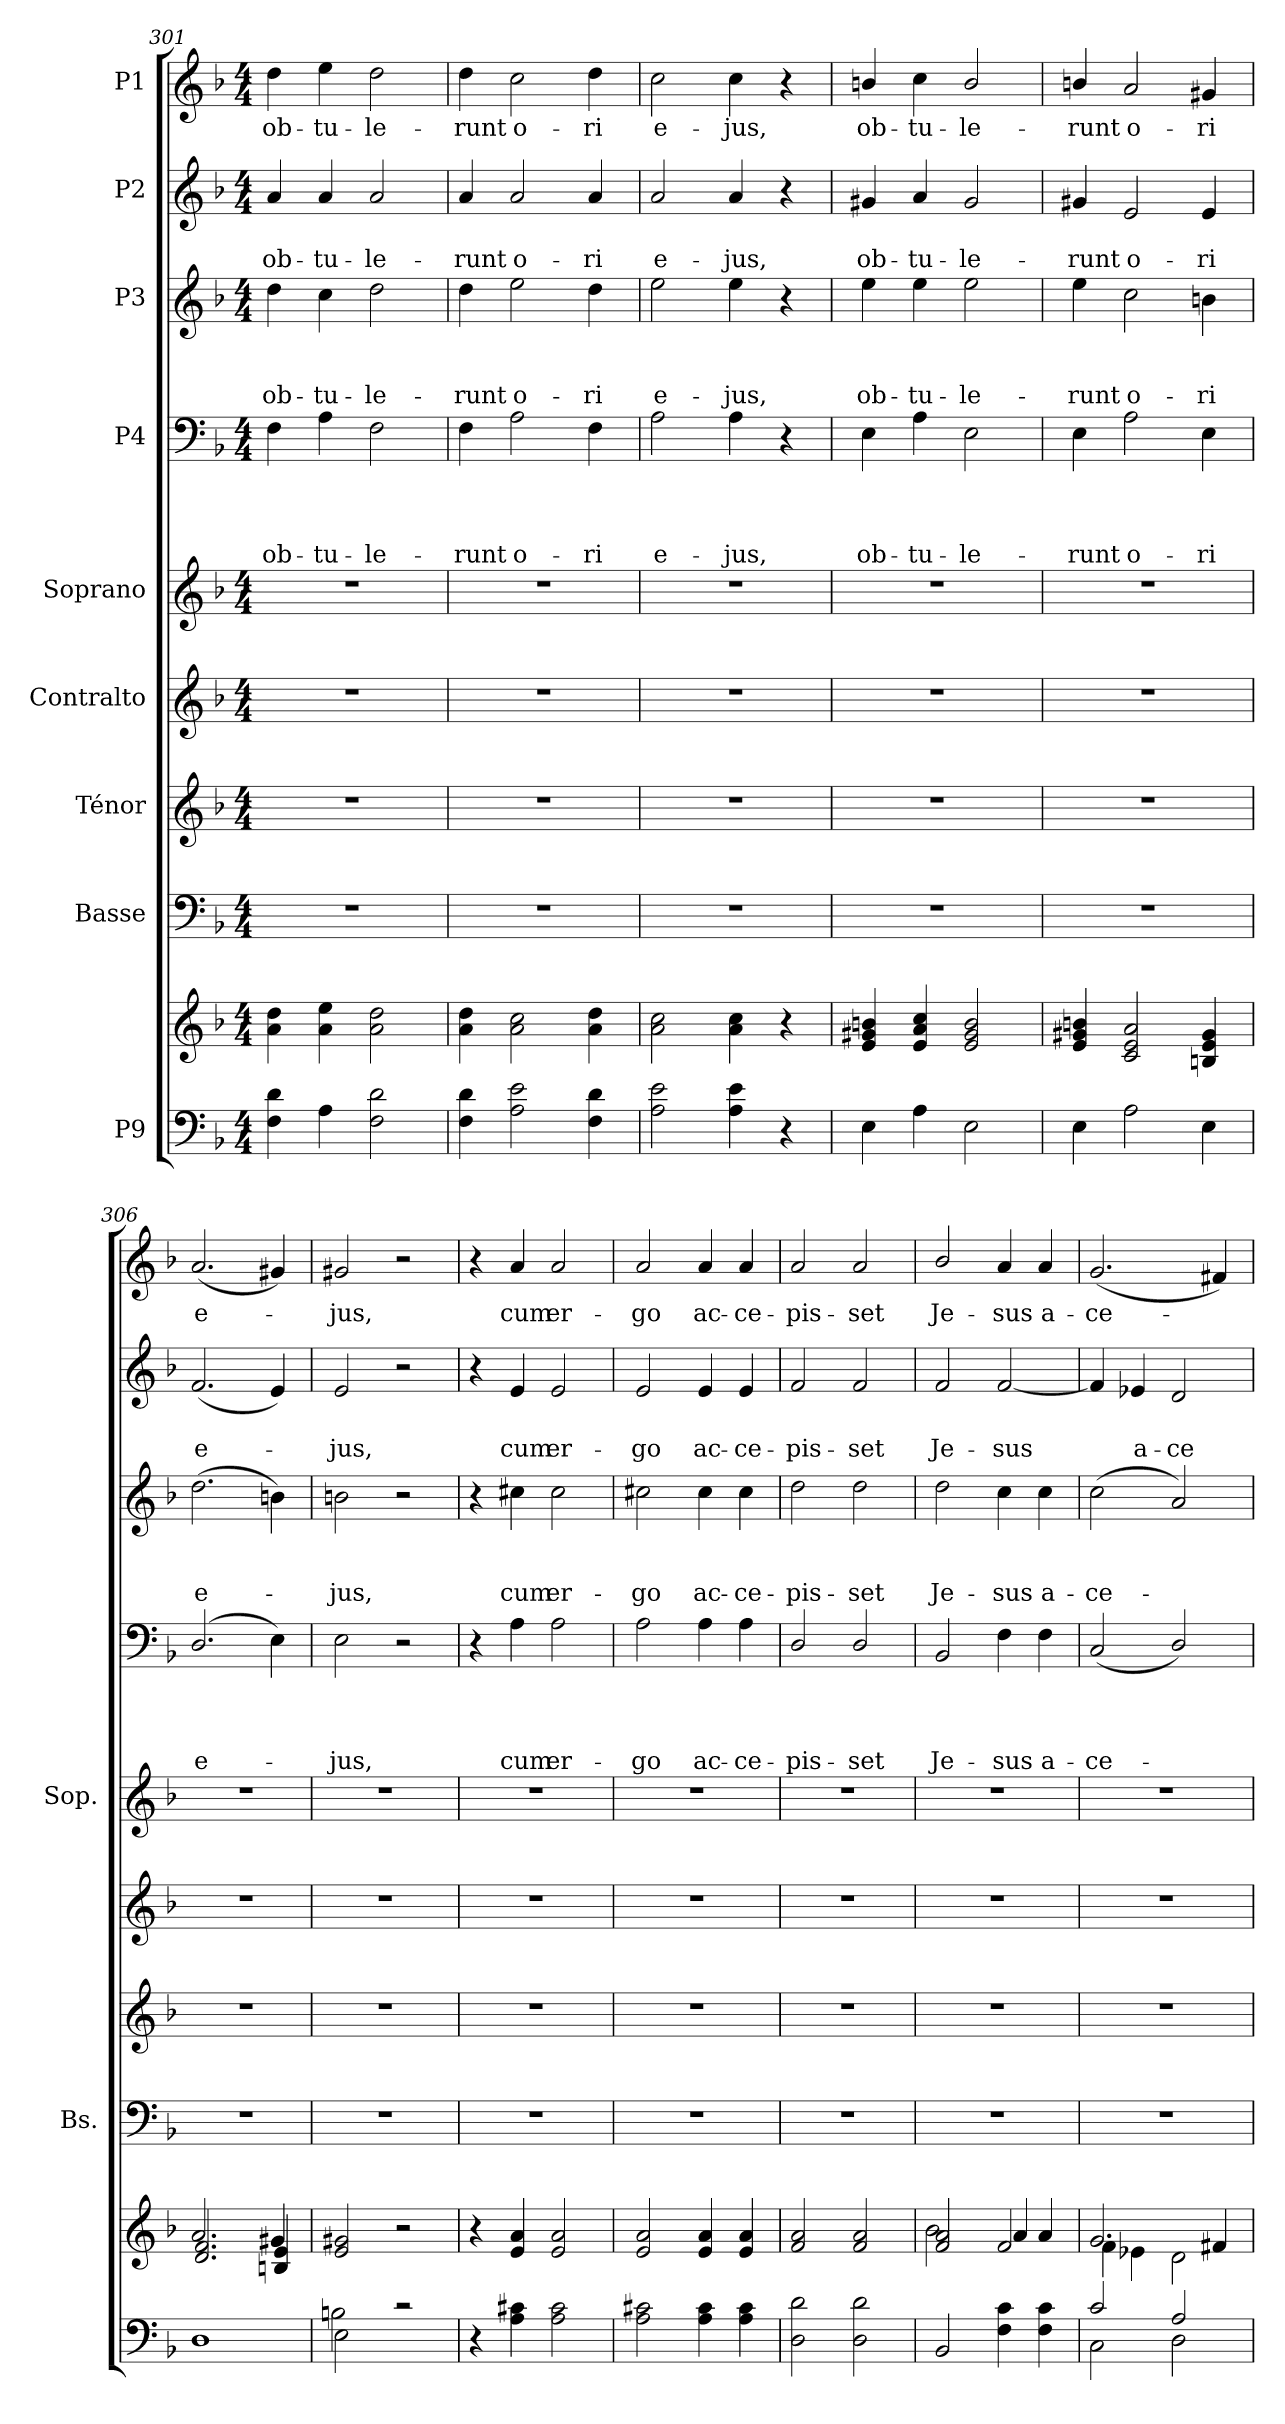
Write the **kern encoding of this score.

**kern	**kern	**kern	**kern	**kern	**kern	**kern	**text	**text	**text	**text	**kern	**text	**text	**text	**kern	**text	**text	**kern	**text
*part9	*part9	*part8	*part7	*part6	*part5	*part4	*part4	*part4	*part4	*part4	*part3	*part3	*part3	*part3	*part2	*part2	*part2	*part1	*part1
*staff10	*staff9	*staff8	*staff7	*staff6	*staff5	*staff4	*staff4	*staff4	*staff4	*staff4	*staff3	*staff3	*staff3	*staff3	*staff2	*staff2	*staff2	*staff1	*staff1
*I"P9	*	*I"Basse	*I"Ténor	*I"Contralto	*I"Soprano	*I"P4	*	*	*	*	*I"P3	*	*	*	*I"P2	*	*	*I"P1	*
*	*	*I'Bs.	*	*	*I'Sop.	*	*	*	*	*	*	*	*	*	*	*	*	*	*
*clefF4	*clefG2	*clefF4	*clefG2	*clefG2	*clefG2	*clefF4	*	*	*	*	*clefG2	*	*	*	*clefG2	*	*	*clefG2	*
*	*	*	*ITrd7c12	*	*	*	*	*	*	*	*ITrd7c12	*	*	*	*	*	*	*	*
*k[b-]	*k[b-]	*k[b-]	*k[b-]	*k[b-]	*k[b-]	*k[b-]	*	*	*	*	*k[b-]	*	*	*	*k[b-]	*	*	*k[b-]	*
*F:	*F:	*F:	*F:	*F:	*F:	*F:	*	*	*	*	*F:	*	*	*	*F:	*	*	*F:	*
*M4/4	*M4/4	*M4/4	*M4/4	*M4/4	*M4/4	*M4/4	*	*	*	*	*M4/4	*	*	*	*M4/4	*	*	*M4/4	*
=301	=301	=301	=301	=301	=301	=301	=301	=301	=301	=301	=301	=301	=301	=301	=301	=301	=301	=301	=301
*^	*^	*	*	*	*	*	*	*	*	*	*	*	*	*	*	*	*	*	*
*	*^	*	*^	*	*	*	*	*	*	*	*	*	*	*	*	*	*	*	*	*	*
!	!	!	!	!	!	!	!	!	!	!	!	!	!	!LO:LY:b	!	!	!	!LO:LY:b	!	!	!LO:LY:b	!	!LO:LY:b
4F\ 4d\	1ryy	1ryy	1ryy	1ryy	4a\ 4dd\	1r	1r	1r	1r	4F\	.	.	.	ob-	4d\	.	.	ob-	4a/	.	ob-	4dd\	ob-
!	!	!	!	!	!	!	!	!	!	!	!	!	!	!LO:LY:b	!	!	!	!LO:LY:b	!	!	!LO:LY:b	!	!LO:LY:b
4A\	.	.	.	.	4a\ 4ee\	.	.	.	.	4A\	.	.	.	-tu-	4c\	.	.	-tu-	4a/	.	-tu-	4ee\	-tu-
!	!	!	!	!	!	!	!	!	!	!	!	!	!	!LO:LY:b	!	!	!	!LO:LY:b	!	!	!LO:LY:b	!	!LO:LY:b
2F\ 2d\	.	.	.	.	2a\ 2dd\	.	.	.	.	2F\	.	.	.	-le-	2d\	.	.	-le-	2a/	.	-le-	2dd\	-le-
=302	=302	=302	=302	=302	=302	=302	=302	=302	=302	=302	=302	=302	=302	=302	=302	=302	=302	=302	=302	=302	=302	=302	=302
!	!	!	!	!	!	!	!	!	!	!	!	!	!	!LO:LY:b	!	!	!	!LO:LY:b	!	!	!LO:LY:b	!	!LO:LY:b
4F\ 4d\	1ryy	1ryy	1ryy	1ryy	4a\ 4dd\	1r	1r	1r	1r	4F\	.	.	.	-runt	4d\	.	.	-runt	4a/	.	-runt	4dd\	-runt
!	!	!	!	!	!	!	!	!	!	!	!	!	!	!LO:LY:b	!	!	!	!LO:LY:b	!	!	!LO:LY:b	!	!LO:LY:b
2A\ 2e\	.	.	.	.	2a\ 2cc\	.	.	.	.	2A\	.	.	.	o-	2e\	.	.	o-	2a/	.	o-	2cc\	o-
!	!	!	!	!	!	!	!	!	!	!	!	!	!	!LO:LY:b	!	!	!	!LO:LY:b	!	!	!LO:LY:b	!	!LO:LY:b
4F\ 4d\	.	.	.	.	4a\ 4dd\	.	.	.	.	4F\	.	.	.	-ri	4d\	.	.	-ri	4a/	.	-ri	4dd\	-ri
=303	=303	=303	=303	=303	=303	=303	=303	=303	=303	=303	=303	=303	=303	=303	=303	=303	=303	=303	=303	=303	=303	=303	=303
!	!	!	!	!	!	!	!	!	!	!	!	!	!	!LO:LY:b	!	!	!	!LO:LY:b	!	!	!LO:LY:b	!	!LO:LY:b
2A\ 2e\	1ryy	1ryy	1ryy	1ryy	2a\ 2cc\	1r	1r	1r	1r	2A\	.	.	.	e-	2e\	.	.	e-	2a/	.	e-	2cc\	e-
!	!	!	!	!	!	!	!	!	!	!	!	!	!	!LO:LY:b	!	!	!	!LO:LY:b	!	!	!LO:LY:b	!	!LO:LY:b
4A\ 4e\	.	.	.	.	4a\ 4cc\	.	.	.	.	4A\	.	.	.	-jus,	4e\	.	.	-jus,	4a/	.	-jus,	4cc\	-jus,
4r	.	.	.	.	4r	.	.	.	.	4r	.	.	.	.	4r	.	.	.	4r	.	.	4r	.
=304	=304	=304	=304	=304	=304	=304	=304	=304	=304	=304	=304	=304	=304	=304	=304	=304	=304	=304	=304	=304	=304	=304	=304
!	!	!	!	!	!	!	!	!	!	!	!	!	!	!LO:LY:b	!	!	!	!LO:LY:b	!	!	!LO:LY:b	!	!LO:LY:b
4E\	1ryy	1ryy	1ryy	1ryy	4e/ 4g#X/ 4bn/	1r	1r	1r	1r	4E\	.	.	.	ob-	4e\	.	.	ob-	4g#X/	.	ob-	4bn/	ob-
!	!	!	!	!	!	!	!	!	!	!	!	!	!	!LO:LY:b	!	!	!	!LO:LY:b	!	!	!LO:LY:b	!	!LO:LY:b
4A\	.	.	.	.	4e/ 4a/ 4cc/	.	.	.	.	4A\	.	.	.	-tu-	4e\	.	.	-tu-	4a/	.	-tu-	4cc\	-tu-
!	!	!	!	!	!	!	!	!	!	!	!	!	!	!LO:LY:b	!	!	!	!LO:LY:b	!	!	!LO:LY:b	!	!LO:LY:b
2E\	.	.	.	.	2e/ 2g#/ 2b/	.	.	.	.	2E\	.	.	.	-le-	2e\	.	.	-le-	2g#/	.	-le-	2b/	-le-
=305	=305	=305	=305	=305	=305	=305	=305	=305	=305	=305	=305	=305	=305	=305	=305	=305	=305	=305	=305	=305	=305	=305	=305
!	!	!	!	!	!	!	!	!	!	!	!	!	!	!LO:LY:b	!	!	!	!LO:LY:b	!	!	!LO:LY:b	!	!LO:LY:b
4E\	1ryy	1ryy	1ryy	1ryy	4e/ 4g#X/ 4bn/	1r	1r	1r	1r	4E\	.	.	.	-runt	4e\	.	.	-runt	4g#X/	.	-runt	4bn/	-runt
!	!	!	!	!	!	!	!	!	!	!	!	!	!	!LO:LY:b	!	!	!	!LO:LY:b	!	!	!LO:LY:b	!	!LO:LY:b
2A\	.	.	.	.	2c/ 2e/ 2a/	.	.	.	.	2A\	.	.	.	o-	2c\	.	.	o-	2e/	.	o-	2a/	o-
!	!	!	!	!	!	!	!	!	!	!	!	!	!	!LO:LY:b	!	!	!	!LO:LY:b	!	!	!LO:LY:b	!	!LO:LY:b
4E\	.	.	.	.	4Bn/ 4e/ 4g#/	.	.	.	.	4E\	.	.	.	-ri	4Bn\	.	.	-ri	4e/	.	-ri	4g#X/	-ri
=306	=306	=306	=306	=306	=306	=306	=306	=306	=306	=306	=306	=306	=306	=306	=306	=306	=306	=306	=306	=306	=306	=306	=306
!	!	!	!	!	!	!	!	!	!	!	!	!	!	!LO:LY:b	!	!	!	!LO:LY:b	!	!	!LO:LY:b	!	!LO:LY:b
1D	1ryy	1ryy	1ryy	2.a/	2.d/ 2.f/	1r	1r	1r	1r	(<2.D/	.	.	.	e-	(>2.d\	.	.	e-	(<2.f/	.	e-	(<2.a/	e-
.	.	.	.	4g#X/	4Bn/ 4e/	.	.	.	.	4E\)	.	.	.	.	4Bn\)	.	.	.	4e/)	.	.	4g#X/)	.
!!LO:PB:g=z
=307	=307	=307	=307	=307	=307	=307	=307	=307	=307	=307	=307	=307	=307	=307	=307	=307	=307	=307	=307	=307	=307	=307	=307
!	!	!	!	!	!	!	!	!	!	!	!	!	!	!LO:LY:b	!	!	!	!LO:LY:b	!	!	!LO:LY:b	!	!LO:LY:b
2E\	2Bn\	1ryy	1ryy	1ryy	2e/ 2g#X/	1r	1r	1r	1r	2E\	.	.	.	-jus,	2Bn\	.	.	-jus,	2e/	.	-jus,	2g#X/	-jus,
2rc	2ryy	.	.	.	2r	.	.	.	.	2r	.	.	.	.	2r	.	.	.	2r	.	.	2r	.
=308	=308	=308	=308	=308	=308	=308	=308	=308	=308	=308	=308	=308	=308	=308	=308	=308	=308	=308	=308	=308	=308	=308	=308
4r	1ryy	1ryy	1ryy	1ryy	4r	1r	1r	1r	1r	4r	.	.	.	.	4r	.	.	.	4r	.	.	4r	.
!	!	!	!	!	!	!	!	!	!	!	!	!	!	!LO:LY:b	!	!	!	!LO:LY:b	!	!	!LO:LY:b	!	!LO:LY:b
4A\ 4c#X\	.	.	.	.	4e/ 4a/	.	.	.	.	4A\	.	.	.	cum	4c#X\	.	.	cum	4e/	.	cum	4a/	cum
!	!	!	!	!	!	!	!	!	!	!	!	!	!	!LO:LY:b	!	!	!	!LO:LY:b	!	!	!LO:LY:b	!	!LO:LY:b
2A\ 2c#\	.	.	.	.	2e/ 2a/	.	.	.	.	2A\	.	.	.	er-	2c#\	.	.	er-	2e/	.	er-	2a/	er-
=309	=309	=309	=309	=309	=309	=309	=309	=309	=309	=309	=309	=309	=309	=309	=309	=309	=309	=309	=309	=309	=309	=309	=309
!	!	!	!	!	!	!	!	!	!	!	!	!	!	!LO:LY:b	!	!	!	!LO:LY:b	!	!	!LO:LY:b	!	!LO:LY:b
2A\ 2c#X\	1ryy	1ryy	1ryy	1ryy	2e/ 2a/	1r	1r	1r	1r	2A\	.	.	.	-go	2c#X\	.	.	-go	2e/	.	-go	2a/	-go
!	!	!	!	!	!	!	!	!	!	!	!	!	!	!LO:LY:b	!	!	!	!LO:LY:b	!	!	!LO:LY:b	!	!LO:LY:b
4A\ 4c#\	.	.	.	.	4e/ 4a/	.	.	.	.	4A\	.	.	.	ac-	4c#\	.	.	ac-	4e/	.	ac-	4a/	ac-
!	!	!	!	!	!	!	!	!	!	!	!	!	!	!LO:LY:b	!	!	!	!LO:LY:b	!	!	!LO:LY:b	!	!LO:LY:b
4A\ 4c#\	.	.	.	.	4e/ 4a/	.	.	.	.	4A\	.	.	.	-ce-	4c#\	.	.	-ce-	4e/	.	-ce-	4a/	-ce-
=310	=310	=310	=310	=310	=310	=310	=310	=310	=310	=310	=310	=310	=310	=310	=310	=310	=310	=310	=310	=310	=310	=310	=310
!	!	!	!	!	!	!	!	!	!	!	!	!	!	!LO:LY:b	!	!	!	!LO:LY:b	!	!	!LO:LY:b	!	!LO:LY:b
2D\ 2d\	1ryy	1ryy	1ryy	1ryy	2f/ 2a/	1r	1r	1r	1r	2D/	.	.	.	-pis-	2d\	.	.	-pis-	2f/	.	-pis-	2a/	-pis-
!	!	!	!	!	!	!	!	!	!	!	!	!	!	!LO:LY:b	!	!	!	!LO:LY:b	!	!	!LO:LY:b	!	!LO:LY:b
2D\ 2d\	.	.	.	.	2f/ 2a/	.	.	.	.	2D/	.	.	.	-set	2d\	.	.	-set	2f/	.	-set	2a/	-set
=311	=311	=311	=311	=311	=311	=311	=311	=311	=311	=311	=311	=311	=311	=311	=311	=311	=311	=311	=311	=311	=311	=311	=311
!	!	!	!	!	!	!	!	!	!	!	!	!	!	!LO:LY:b	!	!	!	!LO:LY:b	!	!	!LO:LY:b	!	!LO:LY:b
2BB-/	1ryy	1ryy	1ryy	2f/ 2a/	2b-\	1r	1r	1r	1r	2BB-/	.	.	.	Je-	2d\	.	.	Je-	2f/	.	Je-	2b-/	Je-
!	!	!	!	!	!	!	!	!	!	!	!	!	!	!LO:LY:b	!	!	!	!LO:LY:b	!	!	!LO:LY:b	!	!LO:LY:b
4F\ 4c\	.	.	.	2f/	4a/	.	.	.	.	4F\	.	.	.	-sus	4c\	.	.	-sus	[<2f/	.	-sus	4a/	-sus
!	!	!	!	!	!	!	!	!	!	!	!	!	!	!LO:LY:b	!	!	!	!LO:LY:b	!	!	!	!	!LO:LY:b
4F\ 4c\	.	.	.	.	4a/	.	.	.	.	4F\	.	.	.	a-	4c\	.	.	a-	.	.	.	4a/	a-
=312	=312	=312	=312	=312	=312	=312	=312	=312	=312	=312	=312	=312	=312	=312	=312	=312	=312	=312	=312	=312	=312	=312	=312
!	!	!	!	!	!	!	!	!	!	!	!	!	!	!LO:LY:b	!	!	!	!LO:LY:b	!	!	!	!	!LO:LY:b
2C\	2c/	1ryy	1ryy	2.g/	4f\	1r	1r	1r	1r	(<2C/	.	.	.	-ce-	(>2c\	.	.	-ce-	4f/]	.	.	(<2.g/	-ce-
!	!	!	!	!	!	!	!	!	!	!	!	!	!	!	!	!	!	!	!	!	!LO:LY:b	!	!
.	.	.	.	.	4e-X\	.	.	.	.	.	.	.	.	.	.	.	.	.	4e-X/	.	a-	.	.
!	!	!	!	!	!	!	!	!	!	!	!	!	!	!	!	!	!	!	!	!	!LO:LY:b	!	!
2D\	2A/	.	.	.	2d\	.	.	.	.	2D/)	.	.	.	.	2A/)	.	.	.	2d/	.	-ce-	.	.
.	.	.	.	4f#X/	.	.	.	.	.	.	.	.	.	.	.	.	.	.	.	.	.	4f#X/)	.
*v	*v	*v	*	*	*	*	*	*	*	*	*	*	*	*	*	*	*	*	*	*	*	*	*
*	*v	*v	*v	*	*	*	*	*	*	*	*	*	*	*	*	*	*	*	*	*	*
=	=	=	=	=	=	=	=	=	=	=	=	=	=	=	=	=	=	=	=
*-	*-	*-	*-	*-	*-	*-	*-	*-	*-	*-	*-	*-	*-	*-	*-	*-	*-	*-	*-
